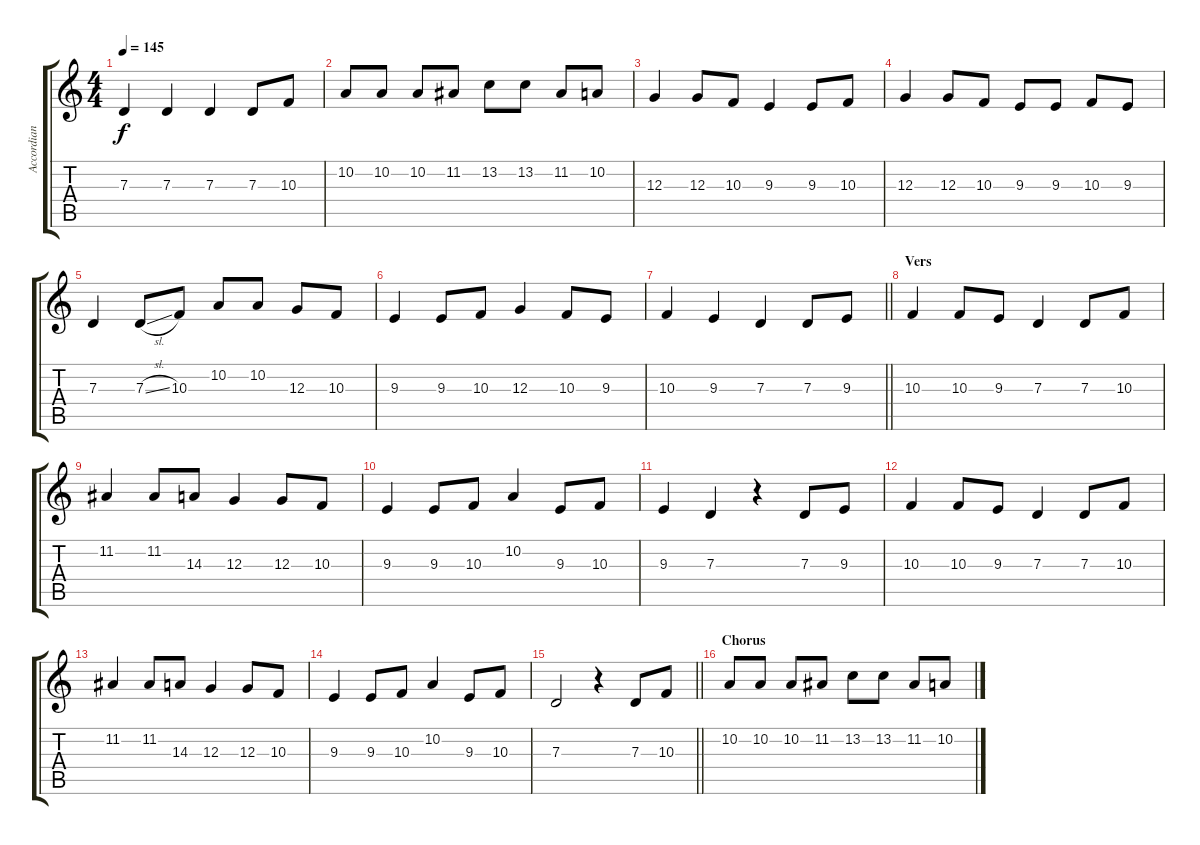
\track ("Accordian" "Accordian") {instrument accordion}
\staff {score tabs}
\tuning (E4 B3 G3 D3 A2 E2) {hide}
\ts (4 4)
\tempo 145
\clef g2
\ks c
7.3.4{dy f} 7.3.4 7.3.4 7.3.8 10.3.8 |
10.2.8 10.2.8 10.2.8 11.2.8 13.2.8 13.2.8 11.2.8 10.2.8 |
12.3.4 12.3.8 10.3.8 9.3.4 9.3.8 10.3.8 |
12.3.4 12.3.8 10.3.8 9.3.8 9.3.8 10.3.8 9.3.8 |
7.3.4 7.3{sl}.8 10.3.8 10.2.8 10.2.8 12.3.8 10.3.8 |
9.3.4 9.3.8 10.3.8 12.3.4 10.3.8 9.3.8 |
\barLineRight lightlight
10.3.4 9.3.4 7.3.4 7.3.8 9.3.8 |
\section ("" "Vers")
10.3.4 10.3.8 9.3.8 7.3.4 7.3.8 10.3.8 |
11.2.4 11.2.8 14.3.8 12.3.4 12.3.8 10.3.8 |
9.3.4 9.3.8 10.3.8 10.2.4 9.3.8 10.3.8 |
9.3.4 7.3.4 r.4 7.3.8 9.3.8 |
10.3.4 10.3.8 9.3.8 7.3.4 7.3.8 10.3.8 |
11.2.4 11.2.8 14.3.8 12.3.4 12.3.8 10.3.8 |
9.3.4 9.3.8 10.3.8 10.2.4 9.3.8 10.3.8 |
\barLineRight lightlight
7.3.2 r.4 7.3.8 10.3.8 |
\section ("" "Chorus")
10.2.8 10.2.8 10.2.8 11.2.8 13.2.8 13.2.8 11.2.8 10.2.8
